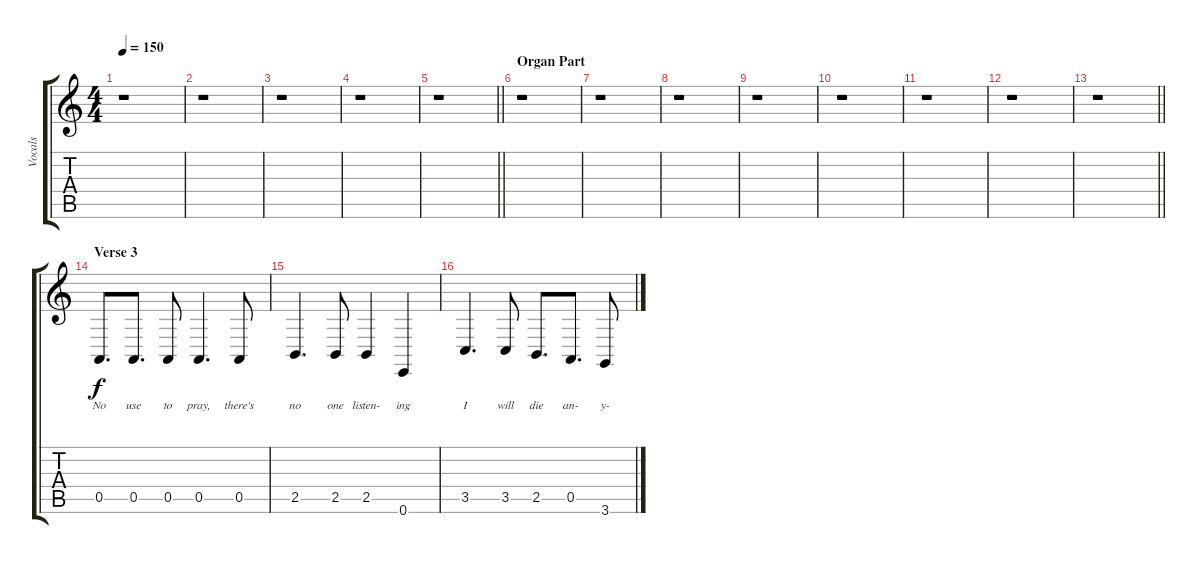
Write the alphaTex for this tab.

\track ("Vocals" "Vocals") {instrument tenorsax}
\staff {score tabs}
\tuning (E4 B3 G3 D3 A2 E2) {hide}
\ts (4 4)
\tempo 150
\clef g2
\ks c
r.1{dy f} |
r.1 |
r.1 |
r.1 |
\barLineRight lightlight
r.1 |
\section ("" "Organ Part")
r.1 |
r.1 |
r.1 |
r.1 |
r.1 |
r.1 |
r.1 |
\barLineRight lightlight
r.1 |
\section ("" "Verse 3")
0.5.8{d lyrics (0 "No") lyrics (1 "") lyrics (2 "") lyrics (3 "") lyrics (4 "")} 0.5.8{d lyrics (0 "use") lyrics (1 "") lyrics (2 "") lyrics (3 "") lyrics (4 "")} 0.5.8{lyrics (0 "to") lyrics (1 "") lyrics (2 "") lyrics (3 "") lyrics (4 "")} 0.5.4{d lyrics (0 "pray,") lyrics (1 "") lyrics (2 "") lyrics (3 "") lyrics (4 "")} 0.5.8{lyrics (0 "there's") lyrics (1 "") lyrics (2 "") lyrics (3 "") lyrics (4 "")} |
2.5.4{d lyrics (0 "no") lyrics (1 "") lyrics (2 "") lyrics (3 "") lyrics (4 "")} 2.5.8{lyrics (0 "one") lyrics (1 "") lyrics (2 "") lyrics (3 "") lyrics (4 "")} 2.5.4{lyrics (0 "listen-") lyrics (1 "") lyrics (2 "") lyrics (3 "") lyrics (4 "")} 0.6.4{lyrics (0 "ing") lyrics (1 "") lyrics (2 "") lyrics (3 "") lyrics (4 "")} |
3.5.4{d lyrics (0 "I") lyrics (1 "") lyrics (2 "") lyrics (3 "") lyrics (4 "")} 3.5.8{lyrics (0 "will") lyrics (1 "") lyrics (2 "") lyrics (3 "") lyrics (4 "")} 2.5.8{d lyrics (0 "die") lyrics (1 "") lyrics (2 "") lyrics (3 "") lyrics (4 "")} 0.5.8{d lyrics (0 "an-") lyrics (1 "") lyrics (2 "") lyrics (3 "") lyrics (4 "")} 3.6.8{lyrics (0 "y-") lyrics (1 "") lyrics (2 "") lyrics (3 "") lyrics (4 "")}
